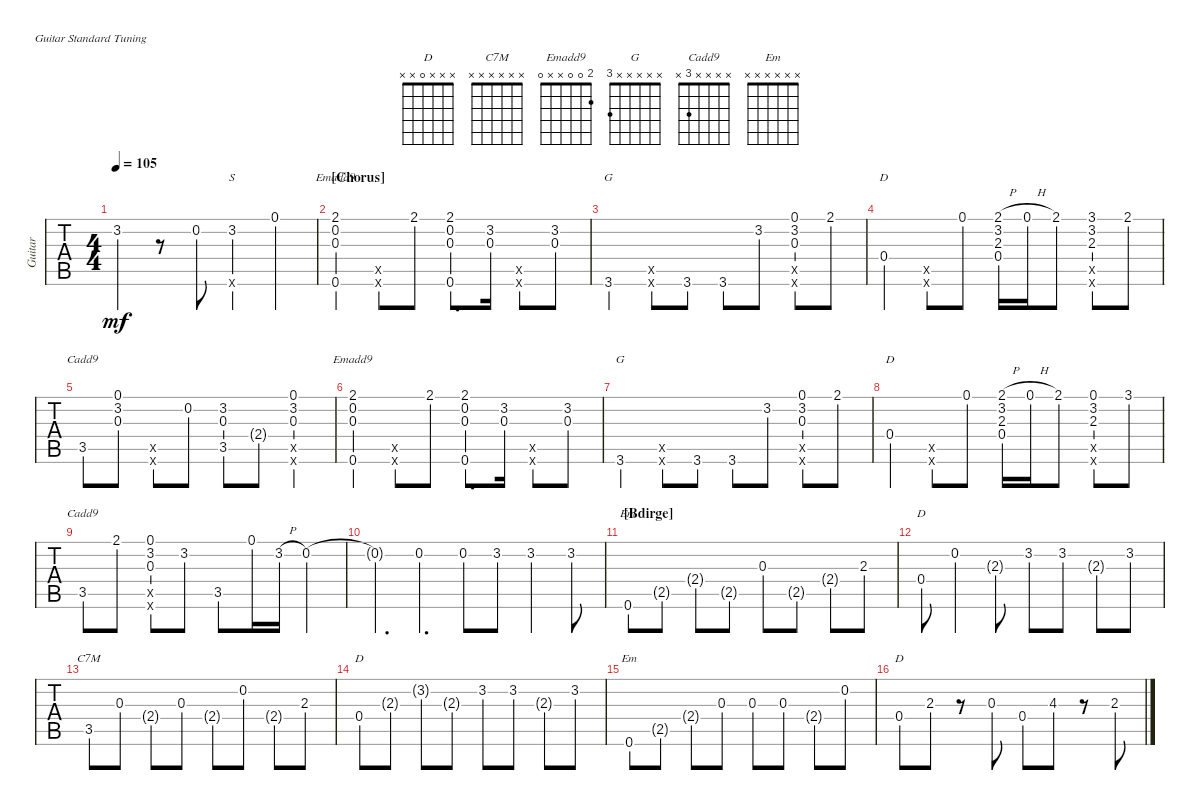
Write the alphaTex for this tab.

\bracketExtendMode groupsimilarinstruments
\track ("music.kaminari.info" "Guitar") {instrument acousticguitarsteel}
\staff {tabs}
\tuning (E4 B3 G3 D3 A2 E2)
\chord ("D" x x x x x x)
\chord ("C7M" x x x x x x)
\chord ("Emadd9" 2 0 0 2 x x)
\chord ("G" x x x x x x)
\chord ("Cadd9" x x x x x x)
\chord ("Emadd9" 2 0 0 x x 0)
\chord ("G" x x x x x 3)
\chord ("D" x x x 0 x x)
\chord ("Cadd9" x x x x 3 x)
\chord ("Em" x x x x x x)
\ts (4 4)
\tempo 105
\clef g2
\ks eminor
3.2{acc forcenatural}.4{dy mf} r.8 0.2{acc forcenatural}.8 (3.2{acc forcenatural} 0.6{x acc forcenatural}).4{s} 0.1{acc forcenatural}.4 |
\section ("" "[Chorus]")
(2.1{acc #} 0.2{acc forcenatural} 0.3{acc forcenatural} 0.6{acc forcenatural}).4{ch "Emadd9"} (0.6{x acc forcenatural} 0.5{x acc forcenatural}).8 2.1{acc #}.8 (2.1{acc #} 0.2{acc forcenatural} 0.3{acc forcenatural} 0.6{acc forcenatural}).8{d} (3.2{acc forcenatural} 0.3{acc forcenatural}).16 (0.5{x acc forcenatural} 0.6{x acc forcenatural}).8 (3.2{acc forcenatural} 0.3{acc forcenatural}).8 |
3.6{acc forcenatural}.4{ch "G"} (0.6{x acc forcenatural} 0.5{x acc forcenatural}).8 3.6{acc forcenatural}.8 3.6{acc forcenatural}.8 3.2{acc forcenatural}.8 (0.1{acc forcenatural} 0.5{x acc forcenatural} 0.6{x acc forcenatural} 3.2{acc forcenatural} 0.3{acc forcenatural}).8 2.1{acc #}.8 |
0.4{acc forcenatural}.4{ch "D"} (0.6{x acc forcenatural} 0.5{x acc forcenatural}).8 0.1{acc forcenatural}.8 (2.1{h acc #} 3.2{acc forcenatural} 2.3{acc forcenatural} 0.4{acc forcenatural}).16 0.1{h acc forcenatural}.16 2.1{acc #}.8 (3.1{acc forcenatural} 0.5{x acc forcenatural} 0.6{x acc forcenatural} 3.2{acc forcenatural} 2.3{acc forcenatural}).8 2.1{acc #}.8 |
3.5{acc forcenatural}.8{ch "Cadd9"} (0.1{acc forcenatural} 3.2{acc forcenatural} 0.3{acc forcenatural}).8 (0.6{x acc forcenatural} 0.5{x acc forcenatural}).8 0.2{acc forcenatural}.8 (3.2{acc forcenatural} 0.3{acc forcenatural} 3.5{acc forcenatural}).8 2.4{g acc forcenatural}.8 (0.1{acc forcenatural} 0.5{x acc forcenatural} 0.6{x acc forcenatural} 0.3{acc forcenatural} 3.2{acc forcenatural}).4 |
(2.1{acc #} 0.2{acc forcenatural} 0.3{acc forcenatural} 0.6{acc forcenatural}).4{ch "Emadd9"} (0.6{x acc forcenatural} 0.5{x acc forcenatural}).8 2.1{acc #}.8 (2.1{acc #} 0.2{acc forcenatural} 0.3{acc forcenatural} 0.6{acc forcenatural}).8{d} (3.2{acc forcenatural} 0.3{acc forcenatural}).16 (0.5{x acc forcenatural} 0.6{x acc forcenatural}).8 (3.2{acc forcenatural} 0.3{acc forcenatural}).8 |
3.6{acc forcenatural}.4{ch "G"} (0.6{x acc forcenatural} 0.5{x acc forcenatural}).8 3.6{acc forcenatural}.8 3.6{acc forcenatural}.8 3.2{acc forcenatural}.8 (0.1{acc forcenatural} 0.5{x acc forcenatural} 0.6{x acc forcenatural} 3.2{acc forcenatural} 0.3{acc forcenatural}).8 2.1{acc #}.8 |
0.4{acc forcenatural}.4{ch "D"} (0.6{x acc forcenatural} 0.5{x acc forcenatural}).8 0.1{acc forcenatural}.8 (2.1{h acc #} 3.2{acc forcenatural} 2.3{acc forcenatural} 0.4{acc forcenatural}).16 0.1{h acc forcenatural}.16 2.1{acc #}.8 (0.1{acc forcenatural} 3.2{acc forcenatural} 2.3{acc forcenatural} 0.5{x acc forcenatural} 0.6{x acc forcenatural}).8 3.1{acc forcenatural}.8 |
3.5{acc forcenatural}.8{ch "Cadd9"} 2.1{acc #}.8 (0.1{acc forcenatural} 3.2{acc forcenatural} 0.3{acc forcenatural} 0.5{x acc forcenatural} 0.6{x acc forcenatural}).8 3.2{acc forcenatural}.8 3.5{acc forcenatural}.8 0.1{acc forcenatural}.16 3.2{h acc forcenatural}.16 0.2{acc forcenatural}.4 |
0.2{t acc forcenatural}.4{d} 0.2{acc forcenatural}.4{d} 0.2{acc forcenatural}.8 3.2{acc forcenatural}.8 3.2{acc forcenatural}.4 3.2{acc forcenatural}.8 |
\section ("" "[Bdirge]")
0.6{acc forcenatural}.8{ch "Em"} 2.5{g acc forcenatural}.8 2.4{g acc forcenatural}.8 2.5{g acc forcenatural}.8 0.3{acc forcenatural}.8 2.5{g acc forcenatural}.8 2.4{g acc forcenatural}.8 2.3{acc forcenatural}.8 |
0.4{acc forcenatural}.8{ch "D"} 0.2{acc forcenatural}.4 2.3{g acc forcenatural}.8 3.2{acc forcenatural}.8 3.2{acc forcenatural}.8 2.3{g acc forcenatural}.8 3.2{acc forcenatural}.8 |
3.5{acc forcenatural}.8{ch "C7M"} 0.3{acc forcenatural}.8 2.4{g acc forcenatural}.8 0.3{acc forcenatural}.8 2.4{g acc forcenatural}.8 0.2{acc forcenatural}.8 2.4{g acc forcenatural}.8 2.3{acc forcenatural}.8 |
0.4{acc forcenatural}.8{ch "D"} 2.3{g acc forcenatural}.8 3.2{g acc forcenatural}.8 2.3{g acc forcenatural}.8 3.2{acc forcenatural}.8 3.2{acc forcenatural}.8 2.3{g acc forcenatural}.8 3.2{acc forcenatural}.8 |
0.6{acc forcenatural}.8{ch "Em"} 2.5{g acc forcenatural}.8 2.4{g acc forcenatural}.8 0.3{acc forcenatural}.8 0.3{acc forcenatural}.8 0.3{acc forcenatural}.8 2.4{g acc forcenatural}.8 0.2{acc forcenatural}.8 |
0.4{acc forcenatural}.8{ch "D"} 2.3{acc forcenatural}.8 r.8 0.3{acc forcenatural}.8 0.4{acc forcenatural}.8 4.3{acc forcenatural}.8 r.8 2.3{acc forcenatural}.8
